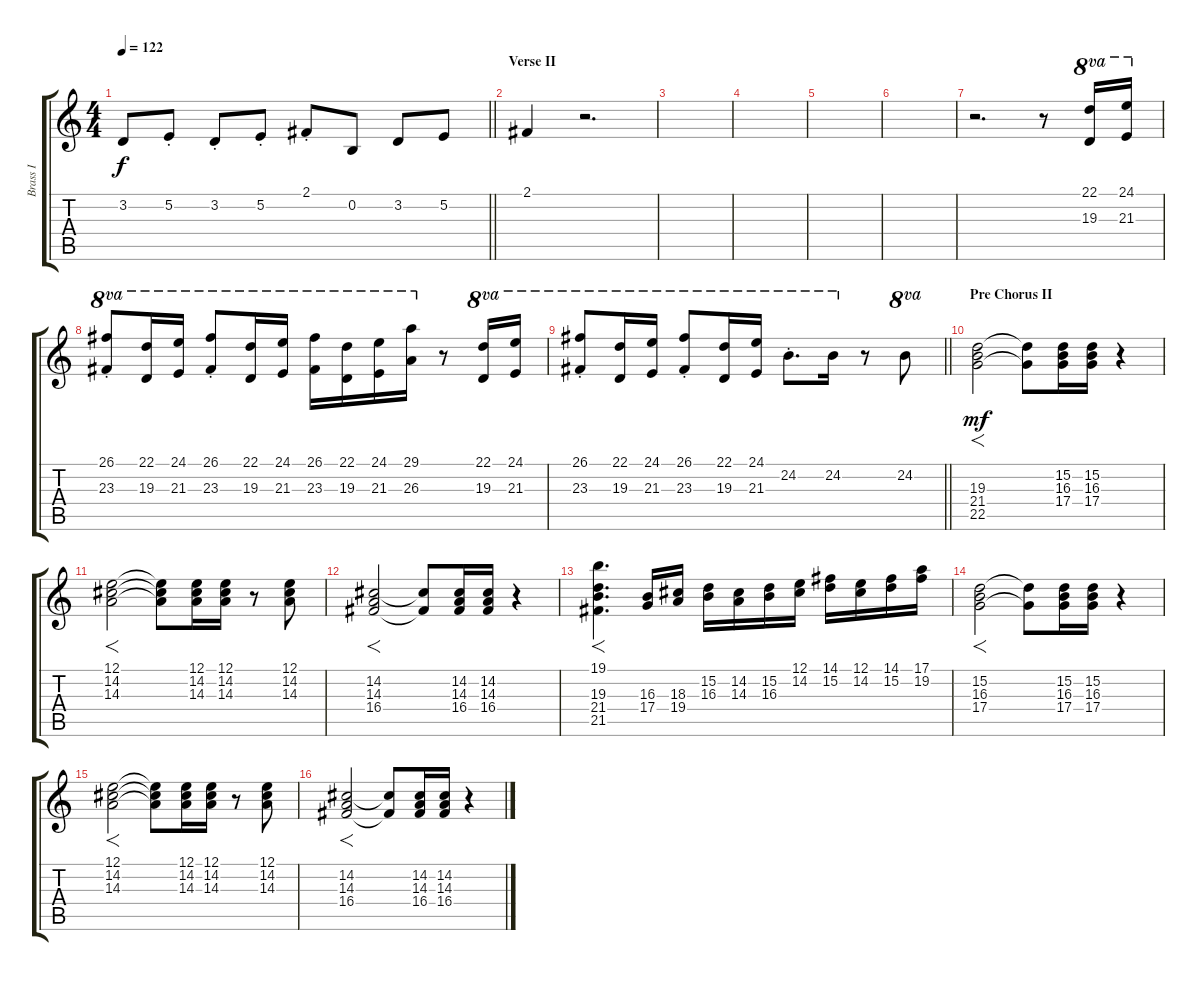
\track ("Brass I" "Brass I") {instrument brasssection}
\staff {score tabs}
\tuning (E4 B3 G3 D3 A2 E2) {hide}
\ts (4 4)
\tempo 122
\clef g2
\barLineRight lightlight
\ks c
3.2{t}.8{dy f} 5.2{st}.8 3.2{st}.8 5.2{st}.8 2.1{st}.8 0.2.8 3.2.8 5.2.8 |
\section ("" "Verse II")
2.1.4 r.2{d} |
|
|
|
|
r.2{d} r.8 (22.1 19.3).16{ot 8va} (24.1 21.3).16{ot 8va} |
(26.1{st} 23.3{st}).8{ot 8va} (22.1 19.3).16{ot 8va} (24.1 21.3).16{ot 8va} (26.1{st} 23.3{st}).8{ot 8va} (22.1 19.3).16{ot 8va} (24.1 21.3).16{ot 8va} (26.1 23.3).16{ot 8va} (22.1 19.3).16{ot 8va} (24.1 21.3).16{ot 8va} (29.1 26.3).16{ot 8va} r.8 (22.1 19.3).16{ot 8va} (24.1 21.3).16{ot 8va} |
\barLineRight lightlight
(26.1{st} 23.3{st}).8{ot 8va} (22.1 19.3).16{ot 8va} (24.1 21.3).16{ot 8va} (26.1{st} 23.3{st}).8{ot 8va} (22.1 19.3).16{ot 8va} (24.1 21.3).16{ot 8va} 24.2{st}.8{d ot 8va} 24.2.16{ot 8va} r.8 24.2.8{ot 8va} |
\section ("" "Pre Chorus II")
(19.3 21.4 22.5).2{f dy mf} (19.3{t} 22.5{t}).8 (15.2 16.3 17.4).16 (15.2 16.3 17.4).16 r.4 |
(12.1 14.2 14.3).2{f} (12.1{t} 14.2{t} 14.3{t}).8 (12.1 14.2 14.3).16 (12.1 14.2 14.3).16 r.8 (12.1 14.2 14.3).8 |
(14.2 14.3 16.4).2{f} (14.2{t} 16.4{t}).8 (14.2 14.3 16.4).16 (14.2 14.3 16.4).16 r.4 |
(19.1 19.3 21.4 21.5).4{f d} (16.3 17.4).16 (18.3 19.4).16 (15.2 16.3).16 (14.2 14.3).16 (15.2 16.3).16 (12.1 14.2).16 (14.1 15.2).16 (12.1 14.2).16 (14.1 15.2).16 (17.1 19.2).16 |
(15.2 16.3 17.4).2{f} (15.2{t} 17.4{t}).8 (15.2 16.3 17.4).16 (15.2 16.3 17.4).16 r.4 |
(12.1 14.2 14.3).2{f} (12.1{t} 14.2{t} 14.3{t}).8 (12.1 14.2 14.3).16 (12.1 14.2 14.3).16 r.8 (12.1 14.2 14.3).8 |
(14.2 14.3 16.4).2{f} (14.2{t} 16.4{t}).8 (14.2 14.3 16.4).16 (14.2 14.3 16.4).16 r.4
